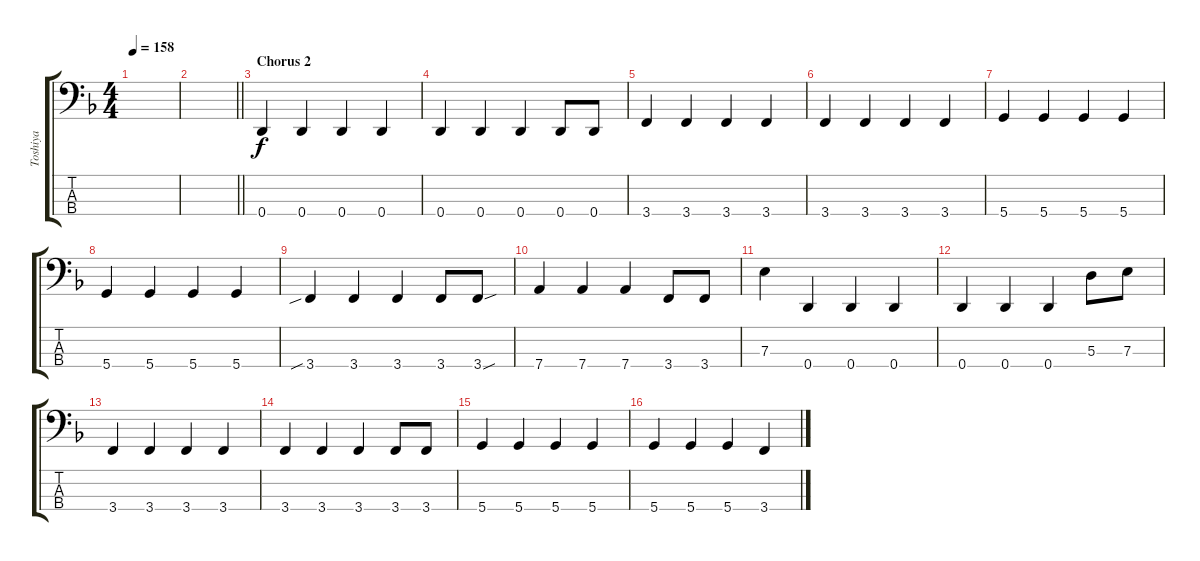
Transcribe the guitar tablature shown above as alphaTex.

\track ("Toshiya" "Toshiya") {instrument electricbasspick}
\staff {score tabs}
\tuning (G2 D2 A1 D1) {hide}
\ts (4 4)
\tempo 158
\clef f4
\ks f
|
\barLineRight lightlight
|
\section ("" "Chorus 2")
0.4.4 0.4.4 0.4.4 0.4.4 |
0.4.4 0.4.4 0.4.4 0.4.8 0.4.8 |
3.4.4 3.4.4 3.4.4 3.4.4 |
3.4.4 3.4.4 3.4.4 3.4.4 |
5.4.4 5.4.4 5.4.4 5.4.4 |
5.4.4 5.4.4 5.4.4 5.4.4 |
3.4{sib}.4 3.4.4 3.4.4 3.4.8 3.4{sou}.8 |
7.4.4 7.4.4 7.4.4 3.4.8 3.4.8 |
7.3.4 0.4.4 0.4.4 0.4.4 |
0.4.4 0.4.4 0.4.4 5.3.8 7.3.8 |
3.4.4 3.4.4 3.4.4 3.4.4 |
3.4.4 3.4.4 3.4.4 3.4.8 3.4.8 |
5.4.4 5.4.4 5.4.4 5.4.4 |
5.4.4 5.4.4 5.4.4 3.4.4
